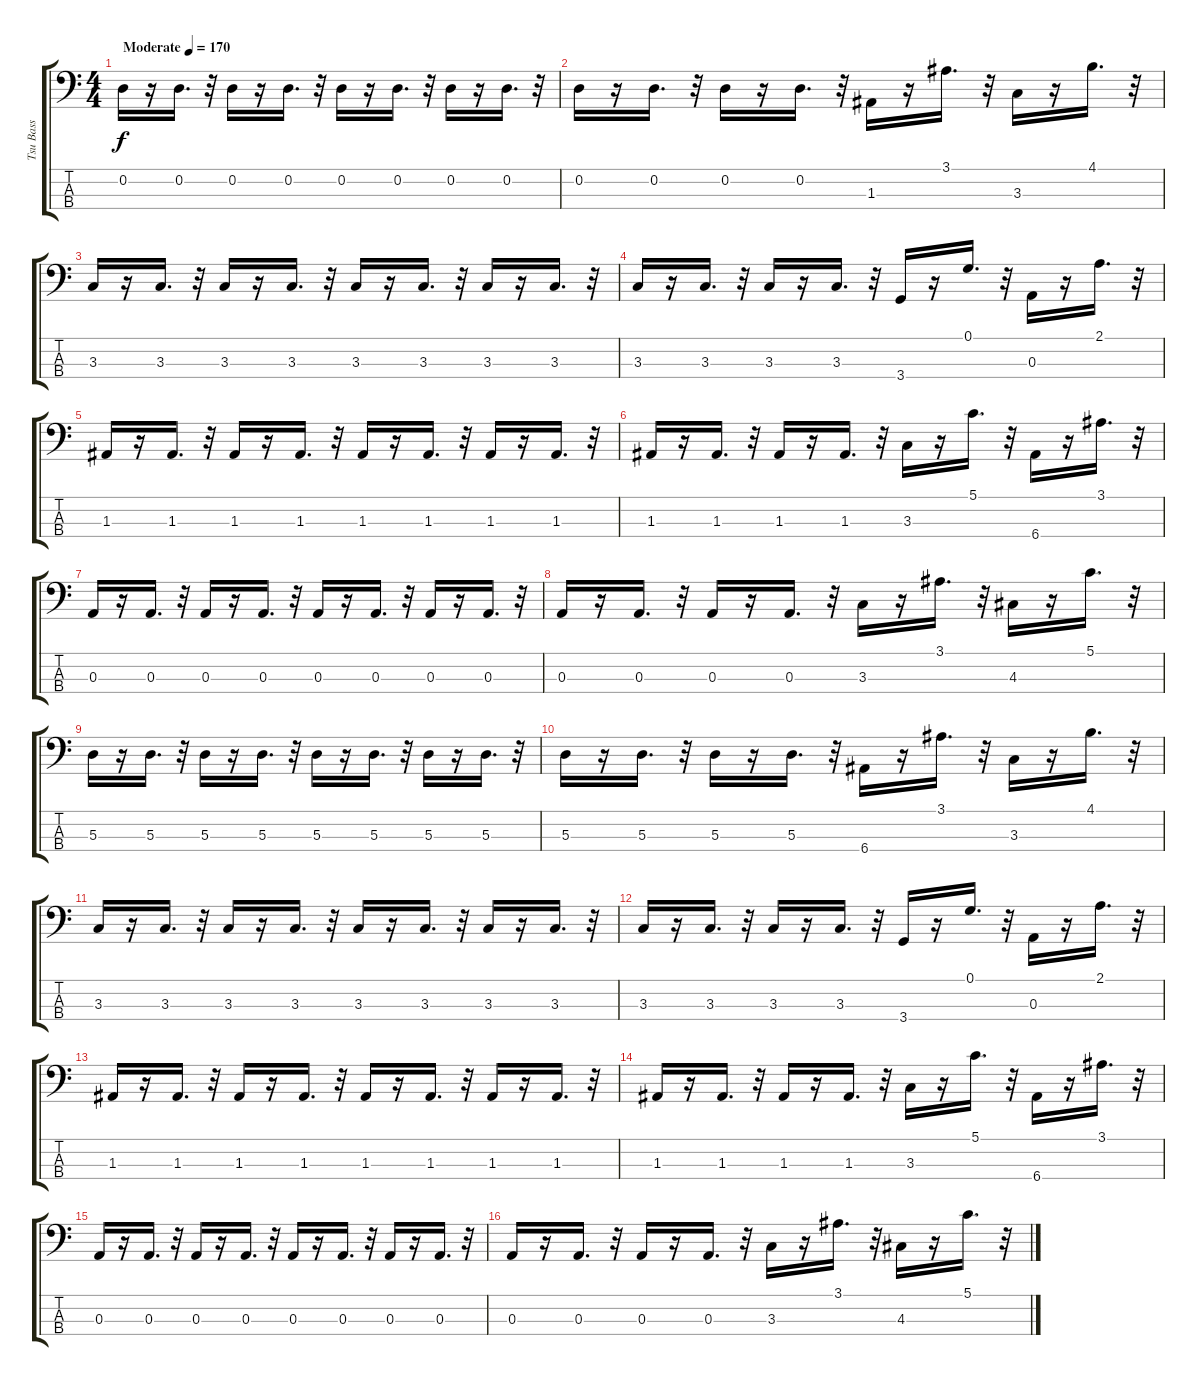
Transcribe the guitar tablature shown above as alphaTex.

\track ("Tsu Bass" "Tsu Bass") {instrument electricbasspick}
\staff {score tabs}
\tuning (G2 D2 A1 E1) {hide}
\ts (4 4)
\tempo (170 "Moderate")
\clef f4
\ks c
0.2.16{dy f instrument electricbasspick} r.16 0.2.16{d} r.32 0.2.16 r.16 0.2.16{d} r.32 0.2.16 r.16 0.2.16{d} r.32 0.2.16 r.16 0.2.16{d} r.32 |
0.2.16 r.16 0.2.16{d} r.32 0.2.16 r.16 0.2.16{d} r.32 1.3.16 r.16 3.1.16{d} r.32 3.3.16 r.16 4.1.16{d} r.32 |
3.3.16 r.16 3.3.16{d} r.32 3.3.16 r.16 3.3.16{d} r.32 3.3.16 r.16 3.3.16{d} r.32 3.3.16 r.16 3.3.16{d} r.32 |
3.3.16 r.16 3.3.16{d} r.32 3.3.16 r.16 3.3.16{d} r.32 3.4.16 r.16 0.1.16{d} r.32 0.3.16 r.16 2.1.16{d} r.32 |
1.3.16 r.16 1.3.16{d} r.32 1.3.16 r.16 1.3.16{d} r.32 1.3.16 r.16 1.3.16{d} r.32 1.3.16 r.16 1.3.16{d} r.32 |
1.3.16 r.16 1.3.16{d} r.32 1.3.16 r.16 1.3.16{d} r.32 3.3.16 r.16 5.1.16{d} r.32 6.4.16 r.16 3.1.16{d} r.32 |
0.3.16 r.16 0.3.16{d} r.32 0.3.16 r.16 0.3.16{d} r.32 0.3.16 r.16 0.3.16{d} r.32 0.3.16 r.16 0.3.16{d} r.32 |
0.3.16 r.16 0.3.16{d} r.32 0.3.16 r.16 0.3.16{d} r.32 3.3.16 r.16 3.1.16{d} r.32 4.3.16 r.16 5.1.16{d} r.32 |
5.3.16 r.16 5.3.16{d} r.32 5.3.16 r.16 5.3.16{d} r.32 5.3.16 r.16 5.3.16{d} r.32 5.3.16 r.16 5.3.16{d} r.32 |
5.3.16 r.16 5.3.16{d} r.32 5.3.16 r.16 5.3.16{d} r.32 6.4.16 r.16 3.1.16{d} r.32 3.3.16 r.16 4.1.16{d} r.32 |
3.3.16 r.16 3.3.16{d} r.32 3.3.16 r.16 3.3.16{d} r.32 3.3.16 r.16 3.3.16{d} r.32 3.3.16 r.16 3.3.16{d} r.32 |
3.3.16 r.16 3.3.16{d} r.32 3.3.16 r.16 3.3.16{d} r.32 3.4.16 r.16 0.1.16{d} r.32 0.3.16 r.16 2.1.16{d} r.32 |
1.3.16 r.16 1.3.16{d} r.32 1.3.16 r.16 1.3.16{d} r.32 1.3.16 r.16 1.3.16{d} r.32 1.3.16 r.16 1.3.16{d} r.32 |
1.3.16 r.16 1.3.16{d} r.32 1.3.16 r.16 1.3.16{d} r.32 3.3.16 r.16 5.1.16{d} r.32 6.4.16 r.16 3.1.16{d} r.32 |
0.3.16 r.16 0.3.16{d} r.32 0.3.16 r.16 0.3.16{d} r.32 0.3.16 r.16 0.3.16{d} r.32 0.3.16 r.16 0.3.16{d} r.32 |
0.3.16 r.16 0.3.16{d} r.32 0.3.16 r.16 0.3.16{d} r.32 3.3.16 r.16 3.1.16{d} r.32 4.3.16 r.16 5.1.16{d} r.32
